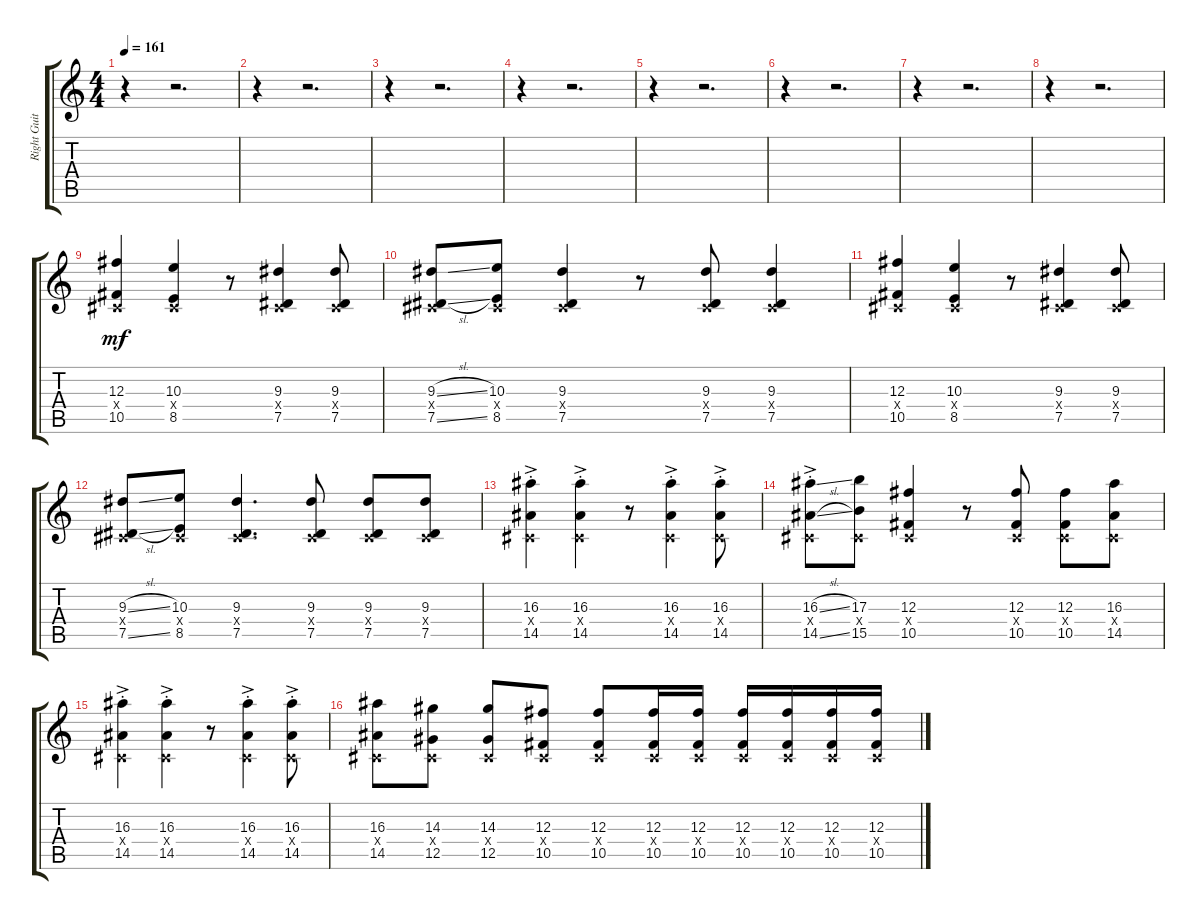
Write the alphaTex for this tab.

\track ("Right Guitar" "Right Guit") {instrument overdrivenguitar}
\staff {score tabs}
\tuning (Eb4 Bb3 Gb3 Db3 Ab2 Eb2) {hide}
\ts (4 4)
\tempo 161
\clef g2
\ks c
r.4{dy mf instrument overdrivenguitar} r.2{d} |
r.4 r.2{d} |
r.4 r.2{d} |
r.4 r.2{d} |
r.4 r.2{d} |
r.4 r.2{d} |
r.4 r.2{d} |
r.4 r.2{d} |
(12.3 0.4{x} 10.5).4 (10.3 0.4{x} 8.5).4 r.8 (9.3 0.4{x} 7.5).4 (9.3 0.4{x} 7.5).8 |
(9.3{sl} 0.4{x} 7.5{sl}).8 (10.3 0.4{x} 8.5).8 (9.3 0.4{x} 7.5).4 r.8 (9.3 0.4{x} 7.5).8 (9.3 0.4{x} 7.5).4 |
(12.3 0.4{x} 10.5).4 (10.3 0.4{x} 8.5).4 r.8 (9.3 0.4{x} 7.5).4 (9.3 0.4{x} 7.5).8 |
(9.3{sl} 0.4{x} 7.5{sl}).8 (10.3 0.4{x} 8.5).8 (9.3 0.4{x} 7.5).4{d} (9.3 0.4{x} 7.5).8 (9.3 0.4{x} 7.5).8 (9.3 0.4{x} 7.5).8 |
(16.3 0.4{ac st x} 14.5).4 (16.3 0.4{ac st x} 14.5).4 r.8 (16.3 0.4{ac st x} 14.5).4 (16.3 0.4{ac st x} 14.5).8 |
(16.3{sl} 0.4{ac st x} 14.5{sl}).8 (17.3 0.4{x} 15.5).8 (12.3 0.4{x} 10.5).4 r.8 (12.3 0.4{x} 10.5).8 (12.3 0.4{x} 10.5).8 (16.3 0.4{x} 14.5).8 |
(16.3 0.4{ac st x} 14.5).4 (16.3 0.4{ac st x} 14.5).4 r.8 (16.3 0.4{ac st x} 14.5).4 (16.3 0.4{ac st x} 14.5).8 |
(16.3 0.4{x} 14.5).8 (14.3 0.4{x} 12.5).8 (14.3 0.4{x} 12.5).8 (12.3 0.4{x} 10.5).8 (12.3 0.4{x} 10.5).8 (12.3 0.4{x} 10.5).16 (12.3 0.4{x} 10.5).16 (12.3 0.4{x} 10.5).16 (12.3 0.4{x} 10.5).16 (12.3 0.4{x} 10.5).16 (12.3 0.4{x} 10.5).16
